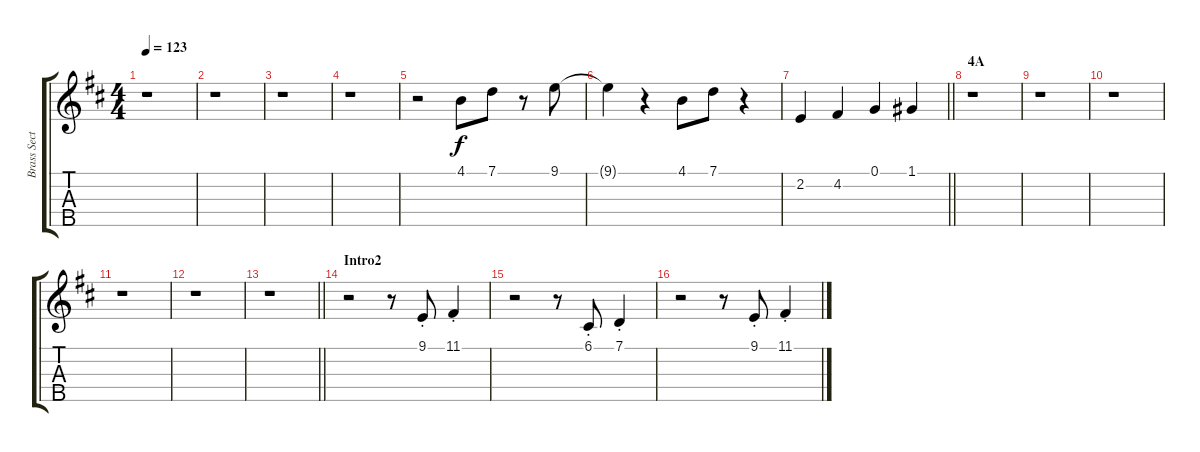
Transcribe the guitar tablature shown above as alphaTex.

\track ("Brass Section II" "Brass Sect") {instrument brasssection}
\staff {score tabs}
\tuning (G3 D3 A2 E2 B1) {hide}
\ts (4 4)
\tempo 123
\clef g2
\ks d
r.1{dy f} |
r.1 |
r.1 |
r.1 |
r.2{ot 8vb} 4.1.8{ot 8vb} 7.1.8{ot 8vb} r.8{ot 8vb} 9.1.8{ot 8vb} |
9.1{t}.4{ot 8vb} r.4{ot 8vb} 4.1.8{ot 8vb} 7.1.8{ot 8vb} r.4{ot 8vb} |
\barLineRight lightlight
2.2.4{ot 8vb} 4.2.4{ot 8vb} 0.1.4{ot 8vb} 1.1.4{ot 8vb} |
\section ("" "4A")
r.1 |
r.1 |
r.1 |
r.1 |
r.1 |
\barLineRight lightlight
r.1 |
\section ("" "Intro2")
r.2 r.8 9.1{st}.8 11.1{st}.4 |
r.2 r.8 6.1{st}.8 7.1{st}.4 |
r.2 r.8 9.1{st}.8 11.1{st}.4
